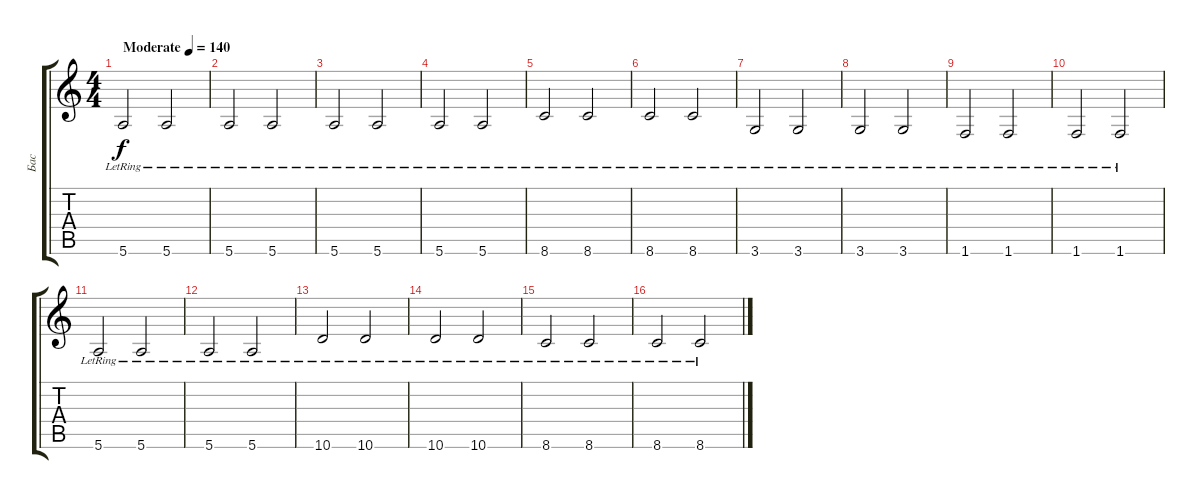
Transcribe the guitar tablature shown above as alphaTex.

\track ("Бас" "Бас") {instrument electricguitarjazz}
\staff {score tabs}
\tuning (E4 B3 G3 D3 A2 E2) {hide}
\ts (4 4)
\tempo (140 "Moderate")
\clef g2
\ks c
5.6{lr}.2{dy f instrument electricguitarjazz} 5.6{lr}.2 |
5.6{lr}.2 5.6{lr}.2 |
5.6{lr}.2 5.6{lr}.2 |
5.6{lr}.2 5.6{lr}.2 |
8.6{lr}.2 8.6{lr}.2 |
8.6{lr}.2 8.6{lr}.2 |
3.6{lr}.2 3.6{lr}.2 |
3.6{lr}.2 3.6{lr}.2 |
1.6{lr}.2 1.6{lr}.2 |
1.6{lr}.2 1.6{lr}.2 |
5.6{lr}.2 5.6{lr}.2 |
5.6{lr}.2 5.6{lr}.2 |
10.6{lr}.2 10.6{lr}.2 |
10.6{lr}.2 10.6{lr}.2 |
8.6{lr}.2 8.6{lr}.2 |
8.6{lr}.2 8.6{lr}.2
